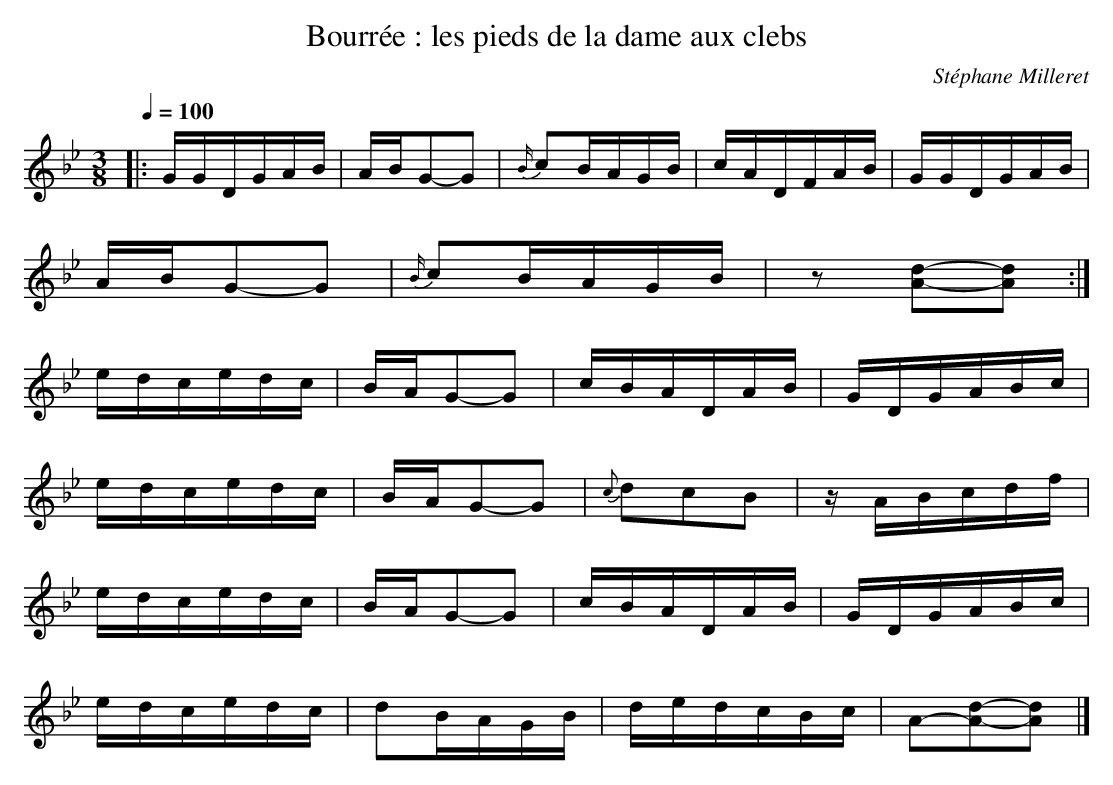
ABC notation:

X:1
T:Bourrée : les pieds de la dame aux clebs
C:Stéphane Milleret
L:1/16
Q:1/4=100
M:3/8
K:Bbmaj
|: GGDGAB | ABG2-G2 | {B/}c2BAGB | cADFAB | GGDGAB |
ABG2-G2 | {B/}c2BAGB | z2[A2d2]-[A2d2] :|
edcedc | BAG2-G2 | cBADAB | GDGABc |
edcedc | BAG2-G2 | {c}d2c2B2 | zABcdf |
edcedc | BAG2-G2 | cBADAB | GDGABc |
edcedc | d2BAGB | dedcBc | A2-[A2d2]-[A2d2] |]
